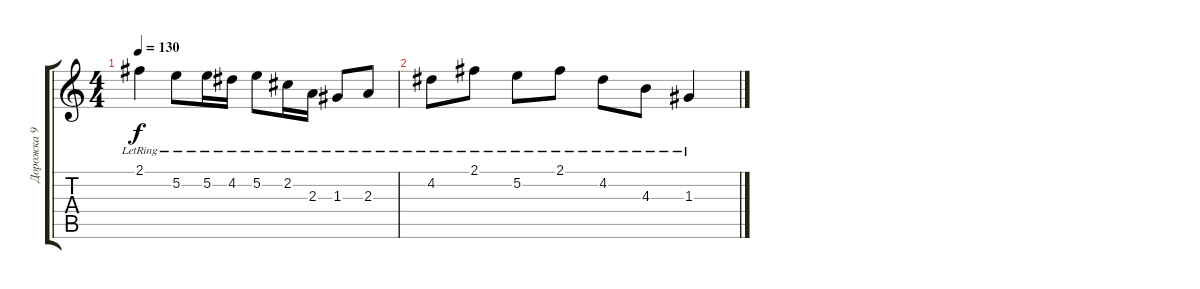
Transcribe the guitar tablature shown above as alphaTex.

\track ("Дорожка 9" "Дорожка 9") {instrument acousticguitarsteel}
\staff {score tabs}
\tuning (E4 B3 G3 D3 A2 E2) {hide}
\ts (4 4)
\tempo 130
\clef g2
\ks c
2.1{lr}.4{dy f} 5.2{lr}.8 5.2{lr}.16 4.2{lr}.16 5.2{lr}.8 2.2{lr}.16 2.3{lr}.16 1.3{lr}.8 2.3{lr}.8 |
4.2{lr}.8 2.1{lr}.8 5.2{lr}.8 2.1{lr}.8 4.2{lr}.8 4.3{lr}.8 1.3{lr}.4
